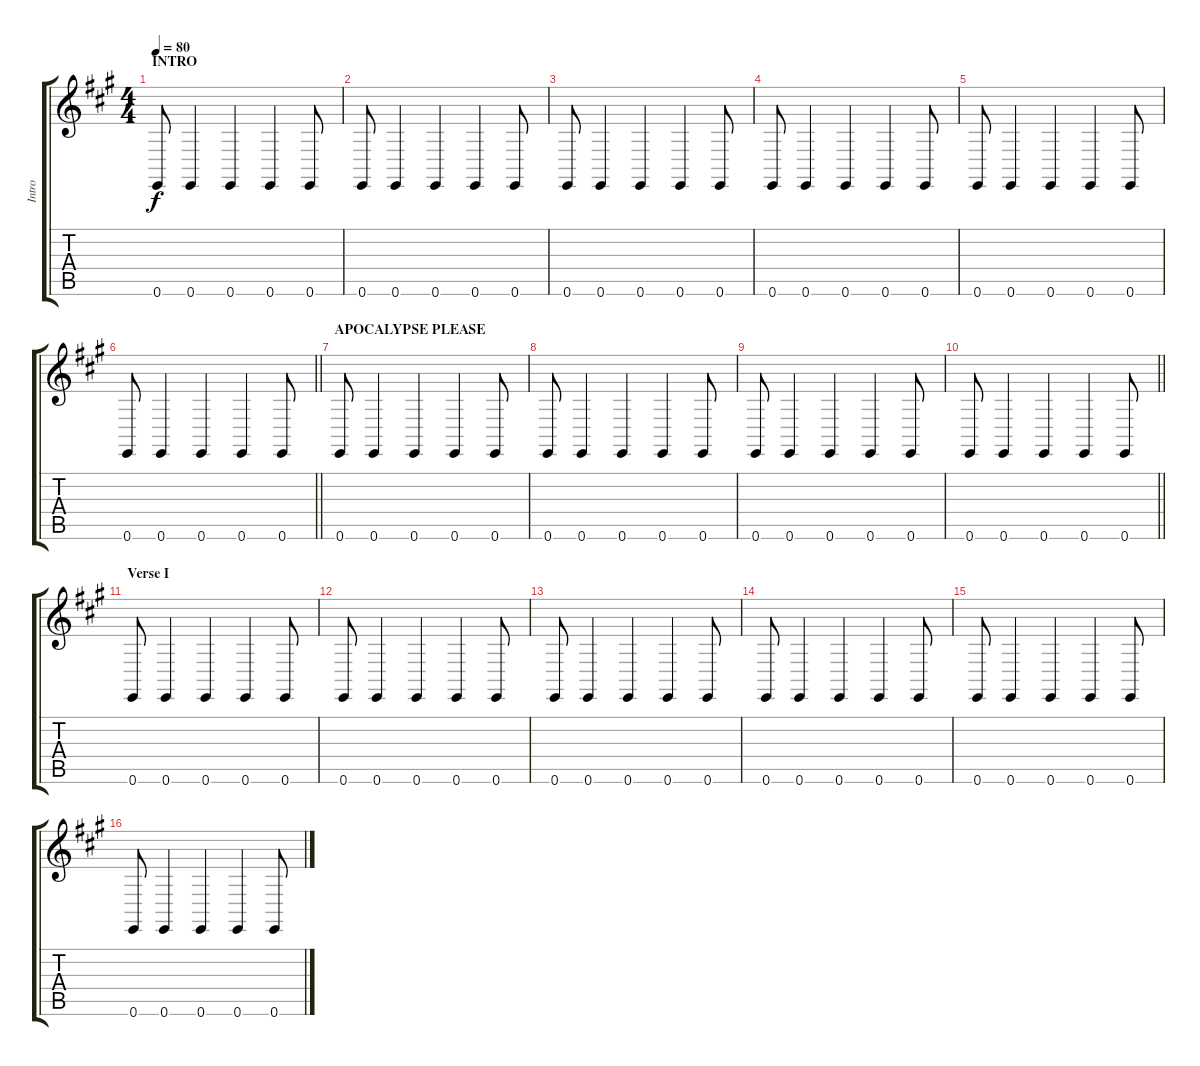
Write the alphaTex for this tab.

\track ("Intro" "Intro") {instrument synthdrum}
\staff {score tabs}
\tuning (E4 B3 G3 D3 A2 E2) {hide}
\ts (4 4)
\section ("" "INTRO")
\tempo 80
\clef g2
\ks a
0.6.8{dy f volume 0 instrument synthdrum} 0.6.4{volume 9} 0.6.4 0.6.4 0.6.8 |
0.6.8 0.6.4 0.6.4 0.6.4 0.6.8 |
0.6.8 0.6.4 0.6.4 0.6.4 0.6.8 |
0.6.8 0.6.4 0.6.4 0.6.4 0.6.8 |
0.6.8 0.6.4 0.6.4 0.6.4 0.6.8 |
\barLineRight lightlight
0.6.8 0.6.4 0.6.4 0.6.4 0.6.8 |
\section ("" "APOCALYPSE PLEASE")
0.6.8 0.6.4 0.6.4 0.6.4 0.6.8 |
0.6.8 0.6.4 0.6.4 0.6.4 0.6.8 |
0.6.8 0.6.4 0.6.4 0.6.4 0.6.8 |
\barLineRight lightlight
0.6.8 0.6.4 0.6.4 0.6.4 0.6.8 |
\section ("" "Verse I")
0.6.8 0.6.4 0.6.4 0.6.4 0.6.8 |
0.6.8 0.6.4 0.6.4 0.6.4 0.6.8 |
0.6.8 0.6.4 0.6.4 0.6.4 0.6.8 |
0.6.8 0.6.4 0.6.4 0.6.4 0.6.8 |
0.6.8 0.6.4 0.6.4 0.6.4 0.6.8 |
0.6.8 0.6.4 0.6.4 0.6.4 0.6.8
